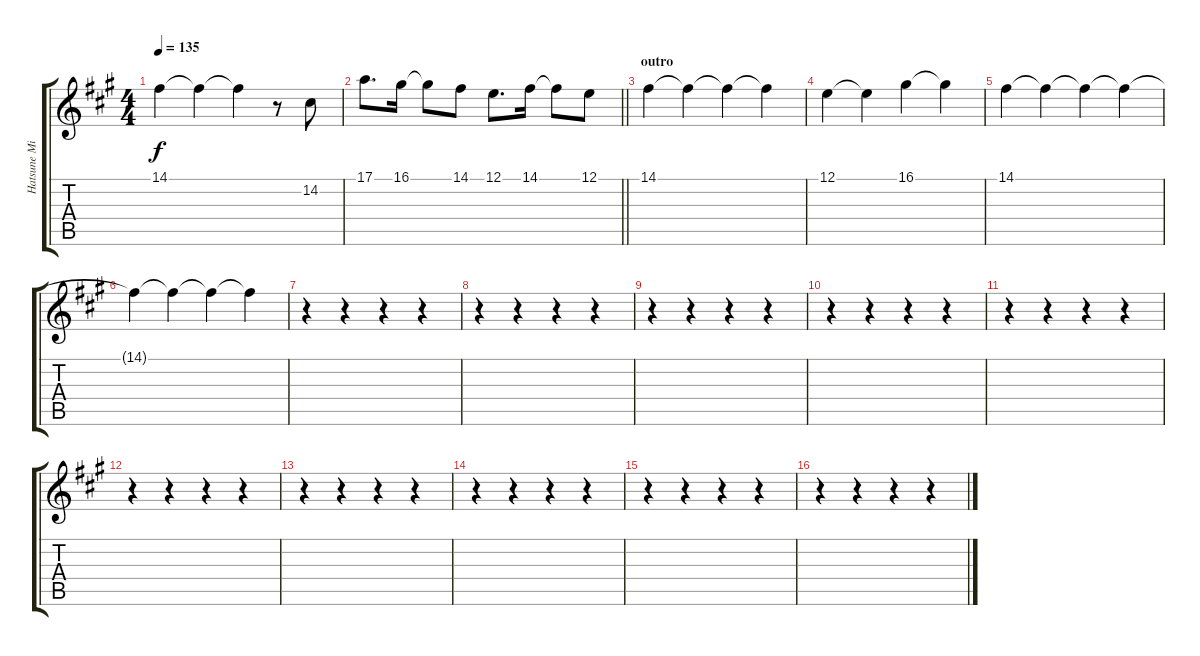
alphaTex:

\track ("Hatsune Miku" "Hatsune Mi") {instrument lead1square}
\staff {score tabs}
\tuning (E4 B3 G3 D3 A2 E2) {hide}
\ts (4 4)
\tempo 135
\clef g2
\ks a
14.1.4{dy f} 14.1{t}.4 14.1{t}.4 r.8 14.2.8 |
\barLineRight lightlight
17.1.8{d} 16.1.16 16.1{t}.8 14.1.8 12.1.8{d} 14.1.16 14.1{t}.8 12.1.8 |
\section ("" "outro")
14.1.4 14.1{t}.4 14.1{t}.4 14.1{t}.4 |
12.1.4 12.1{t}.4 16.1.4 16.1{t}.4 |
14.1.4 14.1{t}.4 14.1{t}.4 14.1{t}.4 |
14.1{t}.4 14.1{t}.4 14.1{t}.4 14.1{t}.4 |
r.4 r.4 r.4 r.4 |
r.4 r.4 r.4 r.4 |
r.4 r.4 r.4 r.4 |
r.4 r.4 r.4 r.4 |
r.4 r.4 r.4 r.4 |
r.4 r.4 r.4 r.4 |
r.4 r.4 r.4 r.4 |
r.4 r.4 r.4 r.4 |
r.4 r.4 r.4 r.4 |
r.4 r.4 r.4 r.4
